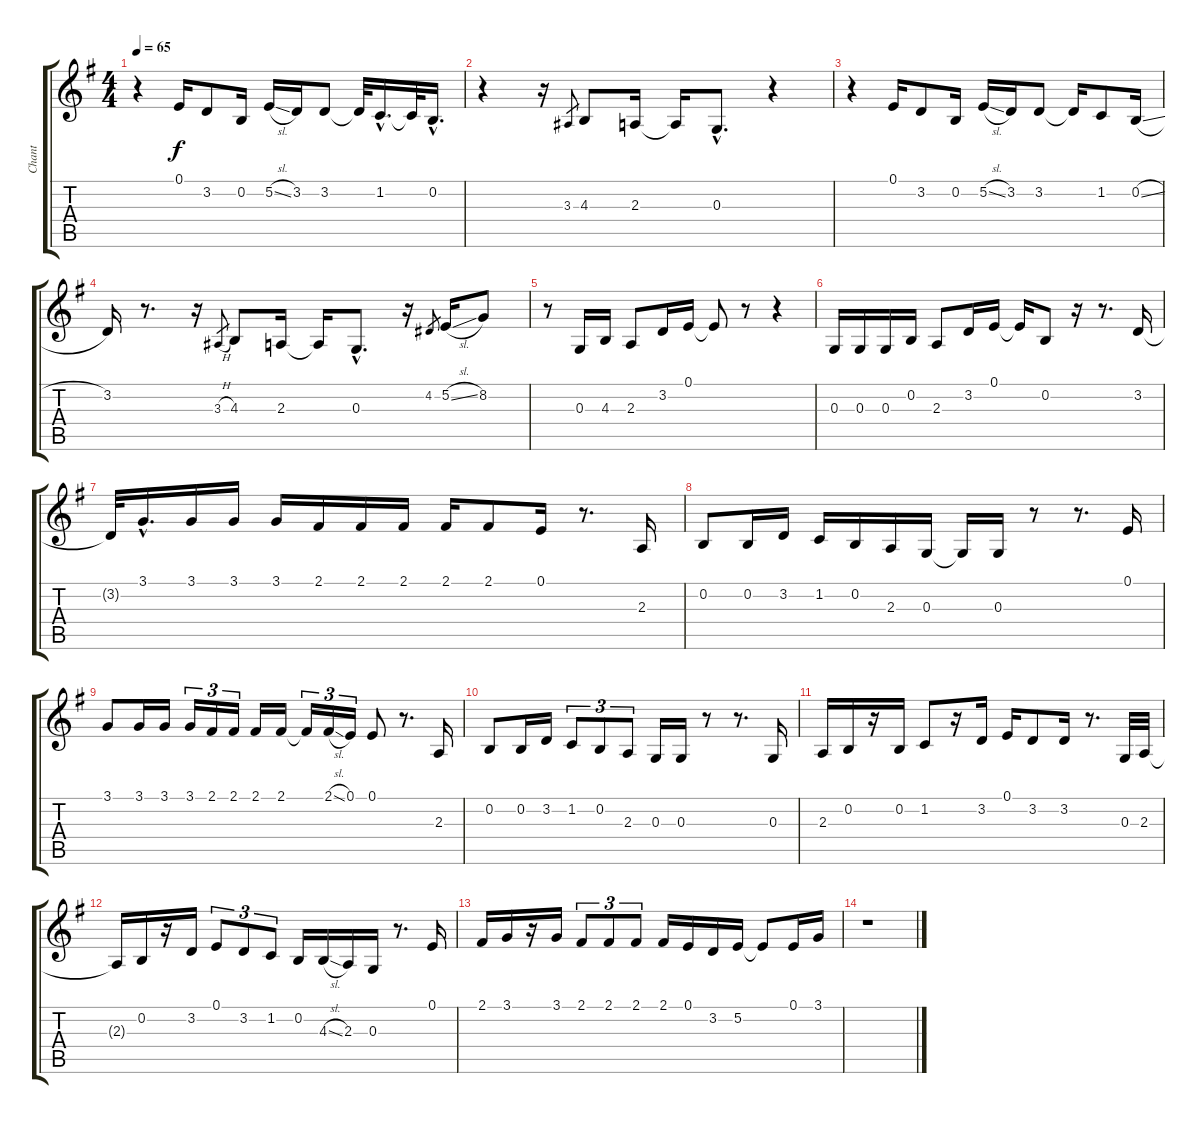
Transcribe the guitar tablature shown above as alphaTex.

\track ("Chant" "Chant") {instrument voiceoohs}
\staff {score tabs}
\tuning (E4 B3 G3 D3 A2 E2) {hide}
\ts (4 4)
\tempo 65
\clef g2
\ks g
r.4{dy f} 0.1.16 3.2.8 0.2.16 5.2{sl}.16 3.2.16 3.2.8 3.2{t}.32 1.2{hac}.16{d} 1.2{t}.32 0.2{hac}.16{d} |
r.4 r.16 3.3.8{gr} 4.3.8 2.3.16 2.3{t}.16 0.3{hac}.8{d} r.4 |
r.4 0.1.16 3.2.8 0.2.16 5.2{sl}.16 3.2.16 3.2.8 3.2{t}.16 1.2.8 0.2{sl}.16 |
3.2.16 r.8{d} r.16 3.3{h}.8{gr} 4.3.8 2.3.16 2.3{t}.16 0.3{hac}.8{d} r.16 4.2.8{gr} 5.2{sl}.16 8.2.8 |
r.8 0.3.16 4.3.16 2.3.8 3.2.16 0.1.16 0.1{t}.8 r.8 r.4 |
0.3.16 0.3.16 0.3.16 0.2.16 2.3.8 3.2.16 0.1.16 0.1{t}.16 0.2.8 r.16 r.8{d} 3.2.16 |
3.2{t}.32 3.1{hac}.16{d} 3.1.16 3.1.16 3.1.16 2.1.16 2.1.16 2.1.16 2.1.16 2.1.8 0.1.16 r.8{d} 2.3.16 |
0.2.8 0.2.16 3.2.16 1.2.16 0.2.16 2.3.16 0.3.16 0.3{t}.16 0.3.16 r.8 r.8{d} 0.1.16 |
3.1.8 3.1.16 3.1.16 3.1.16{tu (3 2)} 2.1.16{tu (3 2)} 2.1.16{tu (3 2)} 2.1.16 2.1.16 2.1{t}.16{tu (3 2)} 2.1{sl}.16{tu (3 2)} 0.1.16{tu (3 2)} 0.1.8 r.8{d} 2.3.16 |
0.2.8 0.2.16 3.2.16 1.2.8{tu (3 2)} 0.2.8{tu (3 2)} 2.3.8{tu (3 2)} 0.3.16 0.3.16 r.8 r.8{d} 0.3.16 |
2.3.16 0.2.16 r.16 0.2.16 1.2.8 r.16 3.2.16 0.1.16 3.2.8 3.2.16 r.8{d} 0.3.32 2.3.32 |
2.3{t}.16 0.2.16 r.16 3.2.16 0.1.8{tu (3 2)} 3.2.8{tu (3 2)} 1.2.8{tu (3 2)} 0.2.16 4.3{sl}.16 2.3.16 0.3.16 r.8{d} 0.1.16 |
2.1.16 3.1.16 r.16 3.1.16 2.1.8{tu (3 2)} 2.1.8{tu (3 2)} 2.1.8{tu (3 2)} 2.1.16 0.1.16 3.2.16 5.2.16 5.2{t}.8 0.1.16 3.1.16 |
r.1
